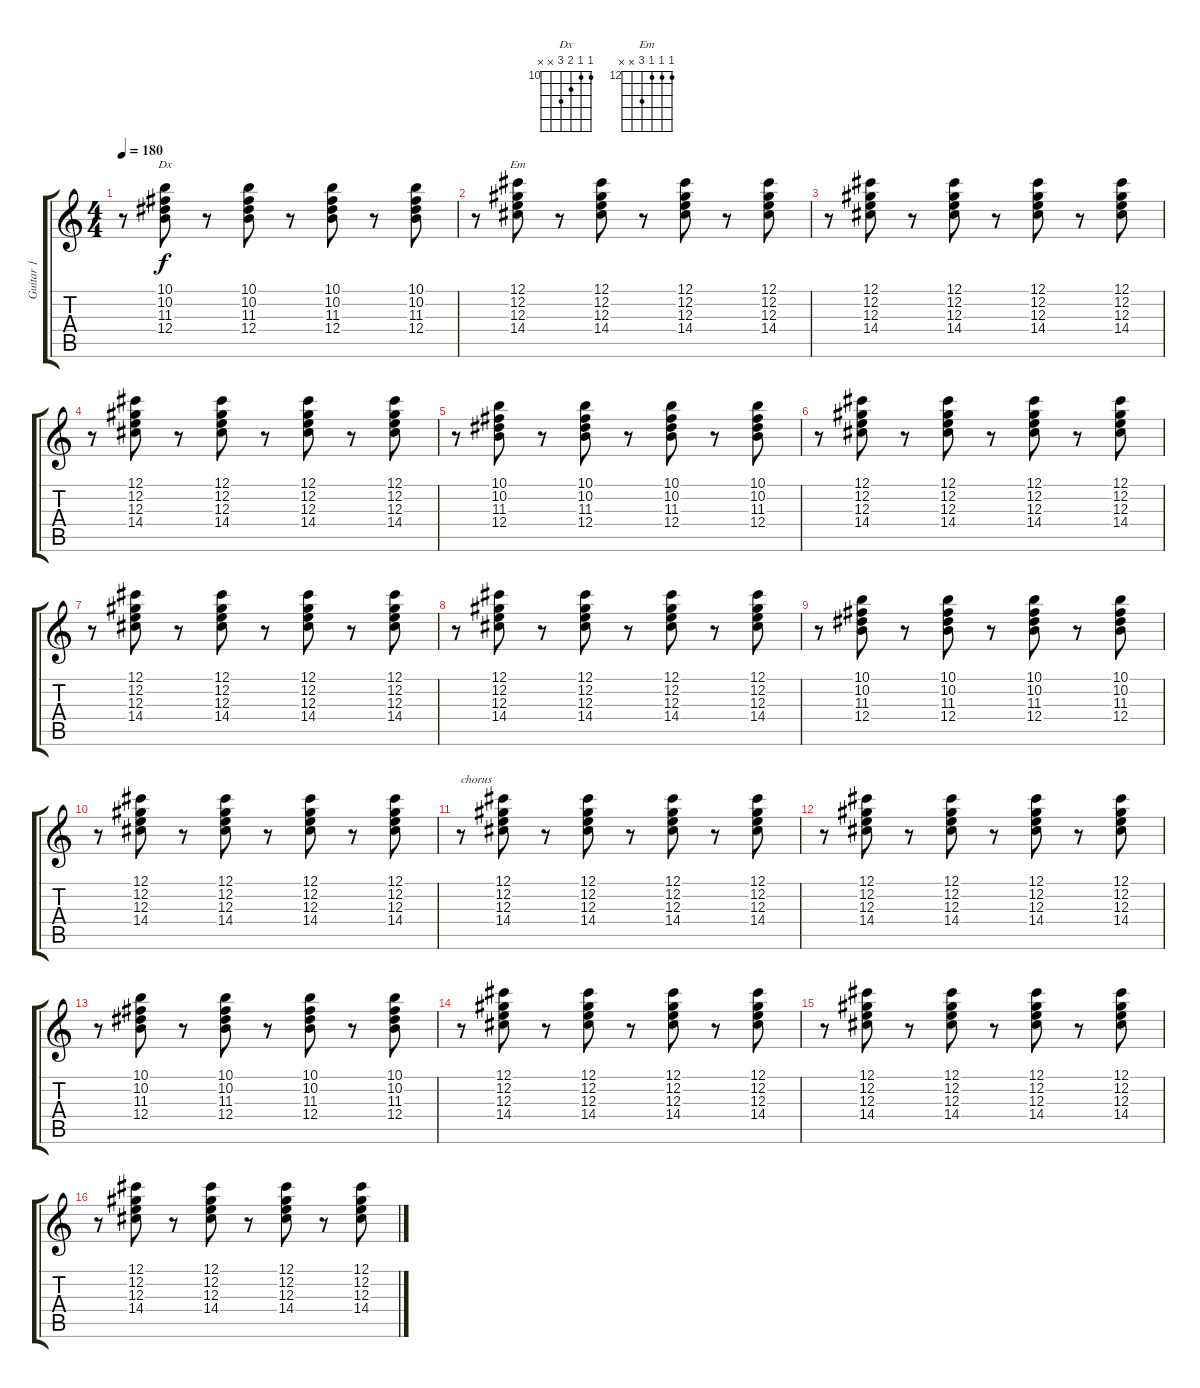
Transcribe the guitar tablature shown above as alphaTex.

\track ("Guitar 1" "Guitar 1") {instrument electricguitarclean}
\staff {score tabs}
\tuning (Db4 Ab3 E3 B2 Gb2 Db2) {hide}
\chord ("Dx" 10 10 11 12 x x) {firstfret 10}
\chord ("Em" 12 12 12 14 x x) {firstfret 12}
\ts (4 4)
\tempo 180
\clef g2
\ks c
r.8{dy f} (10.1 10.2 11.3 12.4).8{ch "Dx"} r.8 (10.1 10.2 11.3 12.4).8 r.8 (10.1 10.2 11.3 12.4).8 r.8 (10.1 10.2 11.3 12.4).8 |
r.8 (12.1 12.2 12.3 14.4).8{ch "Em"} r.8 (12.1 12.2 12.3 14.4).8 r.8 (12.1 12.2 12.3 14.4).8 r.8 (12.1 12.2 12.3 14.4).8 |
r.8 (12.1 12.2 12.3 14.4).8 r.8 (12.1 12.2 12.3 14.4).8 r.8 (12.1 12.2 12.3 14.4).8 r.8 (12.1 12.2 12.3 14.4).8 |
r.8 (12.1 12.2 12.3 14.4).8 r.8 (12.1 12.2 12.3 14.4).8 r.8 (12.1 12.2 12.3 14.4).8 r.8 (12.1 12.2 12.3 14.4).8 |
r.8 (10.1 10.2 11.3 12.4).8 r.8 (10.1 10.2 11.3 12.4).8 r.8 (10.1 10.2 11.3 12.4).8 r.8 (10.1 10.2 11.3 12.4).8 |
r.8 (12.1 12.2 12.3 14.4).8 r.8 (12.1 12.2 12.3 14.4).8 r.8 (12.1 12.2 12.3 14.4).8 r.8 (12.1 12.2 12.3 14.4).8 |
r.8 (12.1 12.2 12.3 14.4).8 r.8 (12.1 12.2 12.3 14.4).8 r.8 (12.1 12.2 12.3 14.4).8 r.8 (12.1 12.2 12.3 14.4).8 |
r.8 (12.1 12.2 12.3 14.4).8 r.8 (12.1 12.2 12.3 14.4).8 r.8 (12.1 12.2 12.3 14.4).8 r.8 (12.1 12.2 12.3 14.4).8 |
r.8 (10.1 10.2 11.3 12.4).8 r.8 (10.1 10.2 11.3 12.4).8 r.8 (10.1 10.2 11.3 12.4).8 r.8 (10.1 10.2 11.3 12.4).8 |
r.8 (12.1 12.2 12.3 14.4).8 r.8 (12.1 12.2 12.3 14.4).8 r.8 (12.1 12.2 12.3 14.4).8 r.8 (12.1 12.2 12.3 14.4).8 |
r.8{txt "chorus"} (12.1 12.2 12.3 14.4).8 r.8 (12.1 12.2 12.3 14.4).8 r.8 (12.1 12.2 12.3 14.4).8 r.8 (12.1 12.2 12.3 14.4).8 |
r.8 (12.1 12.2 12.3 14.4).8 r.8 (12.1 12.2 12.3 14.4).8 r.8 (12.1 12.2 12.3 14.4).8 r.8 (12.1 12.2 12.3 14.4).8 |
r.8 (10.1 10.2 11.3 12.4).8 r.8 (10.1 10.2 11.3 12.4).8 r.8 (10.1 10.2 11.3 12.4).8 r.8 (10.1 10.2 11.3 12.4).8 |
r.8 (12.1 12.2 12.3 14.4).8 r.8 (12.1 12.2 12.3 14.4).8 r.8 (12.1 12.2 12.3 14.4).8 r.8 (12.1 12.2 12.3 14.4).8 |
r.8 (12.1 12.2 12.3 14.4).8 r.8 (12.1 12.2 12.3 14.4).8 r.8 (12.1 12.2 12.3 14.4).8 r.8 (12.1 12.2 12.3 14.4).8 |
r.8 (12.1 12.2 12.3 14.4).8 r.8 (12.1 12.2 12.3 14.4).8 r.8 (12.1 12.2 12.3 14.4).8 r.8 (12.1 12.2 12.3 14.4).8
